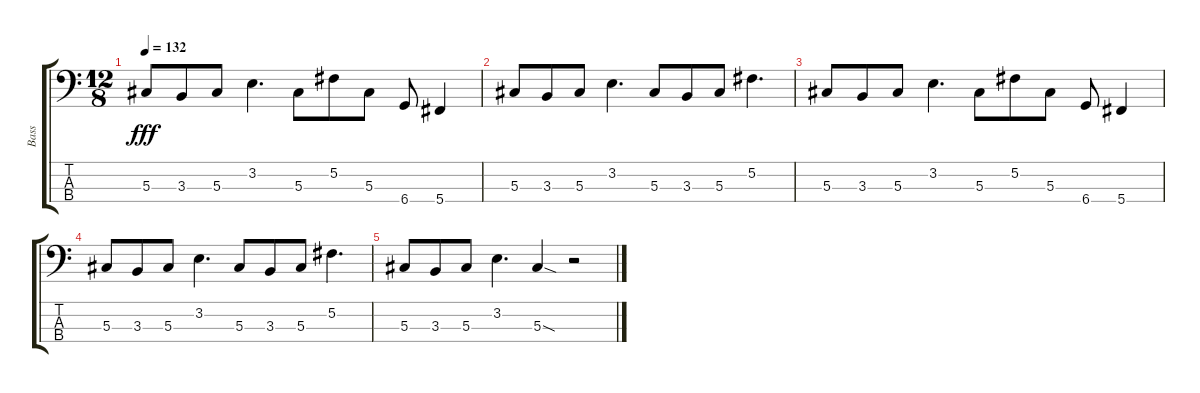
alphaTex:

\track ("Bass" "Bass") {instrument electricbasspick}
\staff {score tabs}
\tuning (Gb2 Db2 Ab1 Db1) {hide}
\ts (12 8)
\tempo 132
\clef f4
\ks c
5.3.8{dy fff} 3.3.8 5.3.8 3.2.4{d} 5.3.8 5.2.8 5.3.8 6.4.8 5.4.4 |
5.3.8 3.3.8 5.3.8 3.2.4{d} 5.3.8 3.3.8 5.3.8 5.2.4{d} |
5.3.8 3.3.8 5.3.8 3.2.4{d} 5.3.8 5.2.8 5.3.8 6.4.8 5.4.4 |
5.3.8 3.3.8 5.3.8 3.2.4{d} 5.3.8 3.3.8 5.3.8 5.2.4{d} |
5.3.8 3.3.8 5.3.8 3.2.4{d} 5.3{sod}.4 r.2
